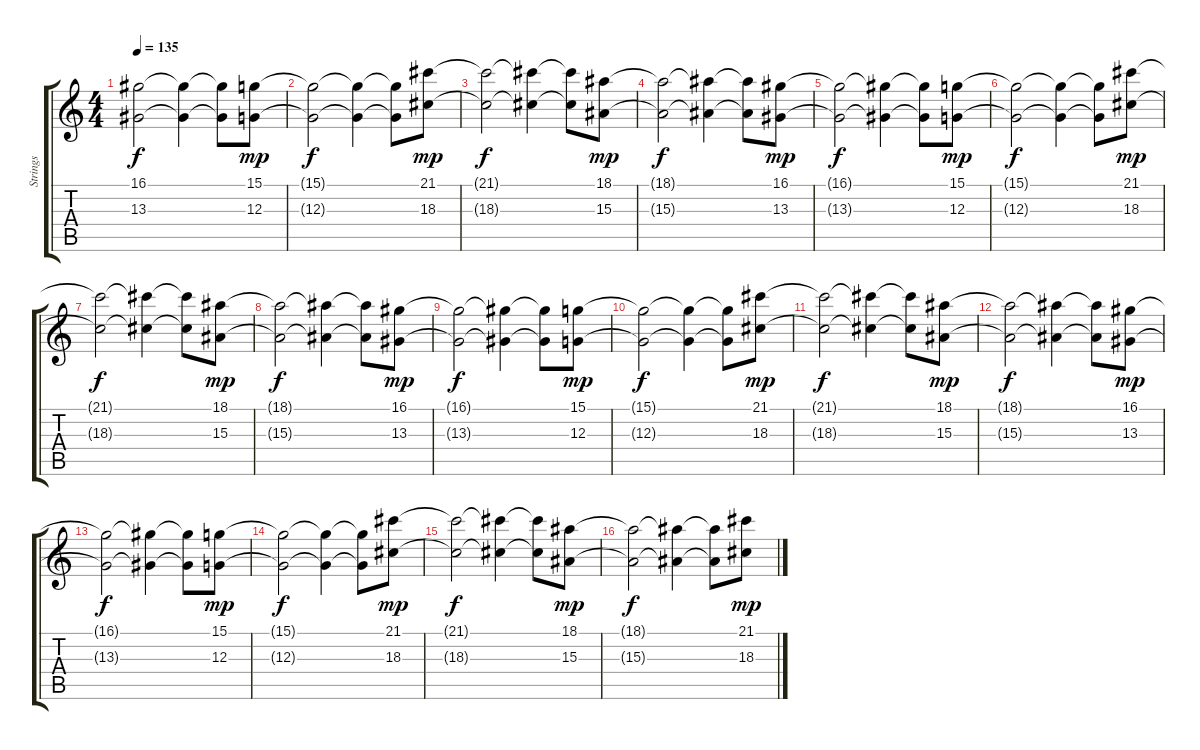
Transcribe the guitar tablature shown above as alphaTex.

\track ("Strings" "Strings") {instrument synthstrings2}
\staff {score tabs}
\tuning (E4 B3 G3 D3 A2 E2) {hide}
\ts (4 4)
\tempo 135
\clef g2
\ks c
(16.1{t} 13.3{t}).2{dy f} (16.1{t} 13.3{t}).4 (16.1{t} 13.3{t}).8 (15.1 12.3).8{dy mp} |
(15.1{t} 12.3{t}).2{dy f} (15.1{t} 12.3{t}).4 (15.1{t} 12.3{t}).8 (21.1 18.3).8{dy mp} |
(21.1{t} 18.3{t}).2{dy f} (21.1{t} 18.3{t}).4 (21.1{t} 18.3{t}).8 (18.1 15.3).8{dy mp} |
(18.1{t} 15.3{t}).2{dy f} (18.1{t} 15.3{t}).4 (18.1{t} 15.3{t}).8 (16.1 13.3).8{dy mp} |
(16.1{t} 13.3{t}).2{dy f} (16.1{t} 13.3{t}).4 (16.1{t} 13.3{t}).8 (15.1 12.3).8{dy mp} |
(15.1{t} 12.3{t}).2{dy f} (15.1{t} 12.3{t}).4 (15.1{t} 12.3{t}).8 (21.1 18.3).8{dy mp} |
(21.1{t} 18.3{t}).2{dy f} (21.1{t} 18.3{t}).4 (21.1{t} 18.3{t}).8 (18.1 15.3).8{dy mp} |
(18.1{t} 15.3{t}).2{dy f} (18.1{t} 15.3{t}).4 (18.1{t} 15.3{t}).8 (16.1 13.3).8{dy mp} |
(16.1{t} 13.3{t}).2{dy f} (16.1{t} 13.3{t}).4 (16.1{t} 13.3{t}).8 (15.1 12.3).8{dy mp} |
(15.1{t} 12.3{t}).2{dy f} (15.1{t} 12.3{t}).4 (15.1{t} 12.3{t}).8 (21.1 18.3).8{dy mp} |
(21.1{t} 18.3{t}).2{dy f} (21.1{t} 18.3{t}).4 (21.1{t} 18.3{t}).8 (18.1 15.3).8{dy mp} |
(18.1{t} 15.3{t}).2{dy f} (18.1{t} 15.3{t}).4 (18.1{t} 15.3{t}).8 (16.1 13.3).8{dy mp} |
(16.1{t} 13.3{t}).2{dy f} (16.1{t} 13.3{t}).4 (16.1{t} 13.3{t}).8 (15.1 12.3).8{dy mp} |
(15.1{t} 12.3{t}).2{dy f} (15.1{t} 12.3{t}).4 (15.1{t} 12.3{t}).8 (21.1 18.3).8{dy mp} |
(21.1{t} 18.3{t}).2{dy f} (21.1{t} 18.3{t}).4 (21.1{t} 18.3{t}).8 (18.1 15.3).8{dy mp} |
(18.1{t} 15.3{t}).2{dy f} (18.1{t} 15.3{t}).4 (18.1{t} 15.3{t}).8 (21.1 18.3).8{dy mp}
